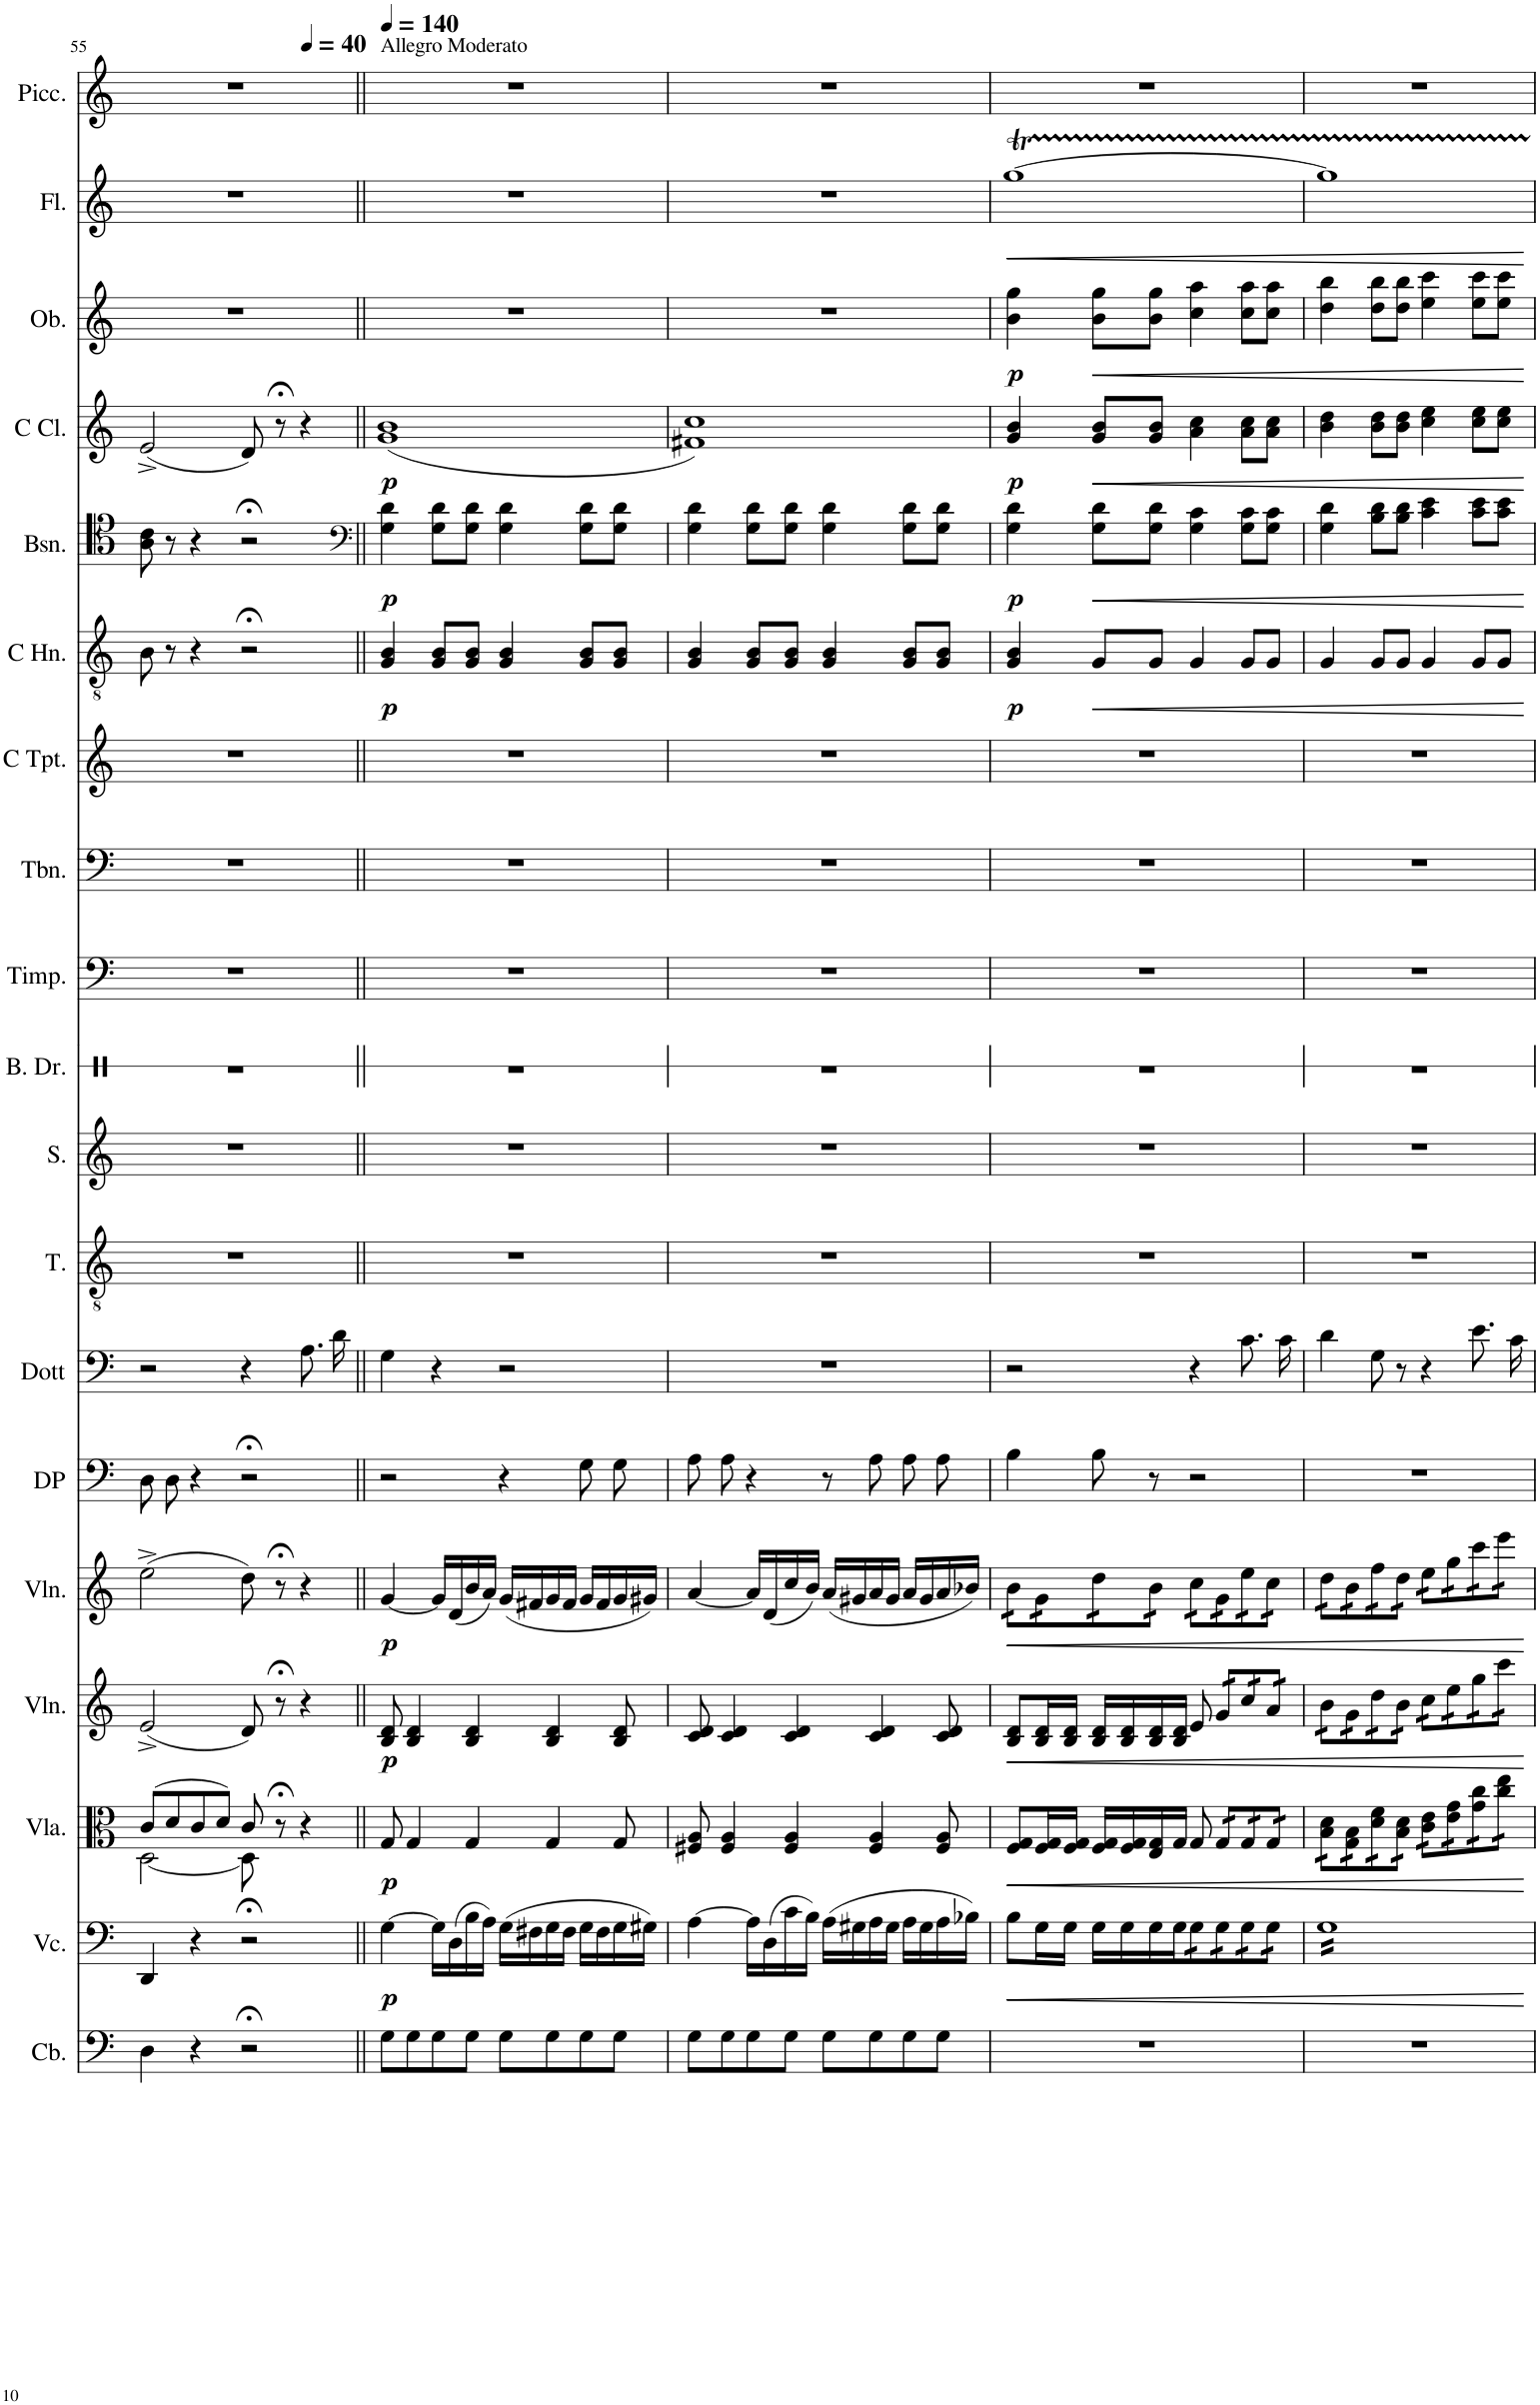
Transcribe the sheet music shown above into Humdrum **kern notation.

**kern	**kern	**dynam	**kern	**dynam	**kern	**dynam	**kern	**dynam	**kern	**kern	**kern	**kern	**kern	**kern	**kern	**kern	**kern	**dynam	**kern	**dynam	**kern	**dynam	**kern	**dynam	**kern	**dynam	**kern
*part19	*part18	*part18	*part17	*part17	*part16	*part16	*part15	*part15	*part14	*part13	*part12	*part11	*part10	*part9	*part8	*part7	*part6	*part6	*part5	*part5	*part4	*part4	*part3	*part3	*part2	*part2	*part1
*staff19	*staff18	*staff18	*staff17	*staff17	*staff16	*staff16	*staff15	*staff15	*staff14	*staff13	*staff12	*staff11	*staff10	*staff9	*staff8	*staff7	*staff6	*staff6	*staff5	*staff5	*staff4	*staff4	*staff3	*staff3	*staff2	*staff2	*staff1
*I"Contrabass	*I"Violoncello	*	*I"Viola	*	*I"Violin	*	*I"Violin	*	*I"Don Pasqule	*I"Dottore Malatesta	*I"Tenor	*I"Soprano	*I"Bass Drum	*I"Timpani	*I"Trombone	*I"C Trumpet	*I"Horn in C	*	*I"Bassoon	*	*I"C Clarinet	*	*I"Oboe	*	*I"Flute	*	*I"Piccolo
*I'Cb.	*I'Vc.	*	*I'Vla.	*	*I'Vln.	*	*I'Vln.	*	*I'DP	*I'Dott	*I'T.	*I'S.	*I'B. Dr.	*I'Timp.	*I'Tbn.	*I'C Tpt.	*	*	*I'Bsn.	*	*I'C Cl.	*	*I'Ob.	*	*I'Fl.	*	*I'Picc.
!!LO:PB:g=z
*clefF4	*clefF4	*	*clefC3	*	*clefG2	*	*clefG2	*	*clefF4	*clefF4	*clefGv2	*clefG2	*clefX	*clefF4	*clefF4	*clefG2	*clefGv2	*	*clefF4	*	*clefG2	*	*clefG2	*	*clefG2	*	*clefG2
*Trd7c12	*	*	*	*	*	*	*	*	*	*	*	*	*	*	*	*	*Trd7c12	*	*	*	*Trd1c2	*	*	*	*	*	*Trd-7c-12
*k[]	*k[]	*	*k[]	*	*k[]	*	*k[]	*	*k[]	*k[]	*k[]	*k[]	*k[]	*k[]	*k[]	*k[]	*k[]	*	*k[]	*	*k[]	*	*k[]	*	*k[]	*	*k[]
*M4/4	*M4/4	*	*M4/4	*	*M4/4	*	*M4/4	*	*M4/4	*M4/4	*M4/4	*M4/4	*M4/4	*M4/4	*M4/4	*M4/4	*M4/4	*	*M4/4	*	*M4/4	*	*M4/4	*	*M4/4	*	*M4/4
=55	=55	=55	=55	=55	=55	=55	=55	=55	=55	=55	=55	=55	=55	=55	=55	=55	=55	=55	=55	=55	=55	=55	=55	=55	=55	=55	=55
*	*	*	*^	*	*	*	*	*	*	*	*	*	*	*	*	*	*	*	*	*	*	*	*	*	*	*	*^
4D\	4DD/	.	(8c/L	[2D\	.	(2e^/	.	(2ee^\	.	8D\L	2r	1r	1r	1r	1r	1r	1r	8B\	.	8A\ 8c\	.	(2e^/	.	1r	.	1r	.	1r	2.ryy
.	.	.	8d/	.	.	.	.	.	.	8D\J	.	.	.	.	.	.	.	8r	.	8r	.	.	.	.	.	.	.	.	.
4r	4r	.	8c/	.	.	.	.	.	.	4r	.	.	.	.	.	.	.	4r	.	4r	.	.	.	.	.	.	.	.	.
.	.	.	8d/J)	.	.	.	.	.	.	.	.	.	.	.	.	.	.	.	.	.	.	.	.	.	.	.	.	.	.
2r;<	2r;<	.	8c/	8D\]	.	8d/)	.	8dd\)	.	2r;<	4r	.	.	.	.	.	.	2r;<	.	2r;<	.	8d/)	.	.	.	.	.	.	.
.	.	.	8r;<	4.ryy	.	8r;<	.	8r;<	.	.	.	.	.	.	.	.	.	.	.	.	.	8r;<	.	.	.	.	.	.	.
*	*	*	*	*	*	*	*	*	*	*	*	*	*	*	*	*	*	*	*	*	*	*	*	*	*	*	*	*MM40	*
.	.	.	4r	.	.	4r	.	4r	.	.	8.A\L	.	.	.	.	.	.	.	.	.	.	4r	.	.	.	.	.	.	4ryy
.	.	.	.	.	.	.	.	.	.	.	16d\Jk	.	.	.	.	.	.	.	.	.	.	.	.	.	.	.	.	.	.
*	*	*	*v	*v	*	*	*	*	*	*	*	*	*	*	*	*	*	*	*	*	*	*	*	*	*	*	*	*v	*v
=56||	=56||	=56||	=56||	=56||	=56||	=56||	=56||	=56||	=56||	=56||	=56||	=56||	=56||	=56||	=56||	=56||	=56||	=56||	=56||	=56||	=56||	=56||	=56||	=56||	=56||	=56||	=56||
*	*	*	*	*	*	*	*	*	*	*	*	*	*	*	*	*	*	*	*clefF4	*	*	*	*	*	*	*	*
*	*	*	*	*	*	*	*	*	*	*	*	*	*	*	*	*	*	*	*	*	*	*	*	*	*	*	*MM140
*	*	*	*	*	*	*	*	*	*	*	*	*	*	*	*	*	*	*	*	*	*	*	*	*	*	*	*^
!	!	!	!	!	!	!	!	!	!	!	!	!	!	!	!	!	!	!	!	!	!	!	!	!	!	!	!LO:TX:a:t=Allegro Moderato	!
!	!	!LO:DY:b	!	!LO:DY:b	!	!LO:DY:b	!	!LO:DY:b	!	!	!	!	!	!	!	!	!	!LO:DY:b	!	!LO:DY:b	!	!LO:DY:b	!	!	!	!	!	!
*	*	*	*	*	*	*	*	*	*	*	*	*	*	*	*	*	*	*	*	*	*	*	*	*	*	*	*v	*v
8G\L	[4G\	p	8G/	p	8B/ 8d/	p	[4g/	p	2r	4G\	1r	1r	1r	1r	1r	1r	4G/ 4B/	p	4G\ 4d\	p	(1g 1b	p	1r	.	1r	.	1r
8G\	.	.	4G/	.	4B/ 4d/	.	.	.	.	.	.	.	.	.	.	.	.	.	.	.	.	.	.	.	.	.	.
8G\	16G\LL]	.	.	.	.	.	16g/LL]	.	.	4r	.	.	.	.	.	.	8G/ 8B/L	.	8G\ 8d\L	.	.	.	.	.	.	.	.
.	(16D\	.	.	.	.	.	(16d/	.	.	.	.	.	.	.	.	.	.	.	.	.	.	.	.	.	.	.	.
8G\J	16B\	.	4G/	.	4B/ 4d/	.	16b/	.	.	.	.	.	.	.	.	.	8G/ 8B/J	.	8G\ 8d\J	.	.	.	.	.	.	.	.
.	16A\JJ)	.	.	.	.	.	16a/JJ)	.	.	.	.	.	.	.	.	.	.	.	.	.	.	.	.	.	.	.	.
8G\L	(16G\LL	.	.	.	.	.	(16g/LL	.	4r	2r	.	.	.	.	.	.	4G/ 4B/	.	4G\ 4d\	.	.	.	.	.	.	.	.
.	16F#X\	.	.	.	.	.	16f#X/	.	.	.	.	.	.	.	.	.	.	.	.	.	.	.	.	.	.	.	.
8G\	16G\	.	4G/	.	4B/ 4d/	.	16g/	.	.	.	.	.	.	.	.	.	.	.	.	.	.	.	.	.	.	.	.
.	16F#\JJ	.	.	.	.	.	16f#/JJ	.	.	.	.	.	.	.	.	.	.	.	.	.	.	.	.	.	.	.	.
8G\	16G\LL	.	.	.	.	.	16g/LL	.	8G\L	.	.	.	.	.	.	.	8G/ 8B/L	.	8G\ 8d\L	.	.	.	.	.	.	.	.
.	16F#\	.	.	.	.	.	16f#/	.	.	.	.	.	.	.	.	.	.	.	.	.	.	.	.	.	.	.	.
8G\J	16G\	.	8G/	.	8B/ 8d/	.	16g/	.	8G\J	.	.	.	.	.	.	.	8G/ 8B/J	.	8G\ 8d\J	.	.	.	.	.	.	.	.
.	16G#X\JJ)	.	.	.	.	.	16g#X/JJ)	.	.	.	.	.	.	.	.	.	.	.	.	.	.	.	.	.	.	.	.
=57	=57	=57	=57	=57	=57	=57	=57	=57	=57	=57	=57	=57	=57	=57	=57	=57	=57	=57	=57	=57	=57	=57	=57	=57	=57	=57	=57
8G\L	[4A\	.	8F#X/ 8A/	.	8c/ 8d/	.	[4a/	.	8A\L	1r	1r	1r	1r	1r	1r	1r	4G/ 4B/	.	4G\ 4d\	.	1f#X 1cc)	.	1r	.	1r	.	1r
8G\	.	.	4F#/ 4A/	.	4c/ 4d/	.	.	.	8A\J	.	.	.	.	.	.	.	.	.	.	.	.	.	.	.	.	.	.
8G\	16A\LL]	.	.	.	.	.	16a/LL]	.	4r	.	.	.	.	.	.	.	8G/ 8B/L	.	8G\ 8d\L	.	.	.	.	.	.	.	.
.	(16D\	.	.	.	.	.	(16d/	.	.	.	.	.	.	.	.	.	.	.	.	.	.	.	.	.	.	.	.
8G\J	16c\	.	4F#/ 4A/	.	4c/ 4d/	.	16cc/	.	.	.	.	.	.	.	.	.	8G/ 8B/J	.	8G\ 8d\J	.	.	.	.	.	.	.	.
.	16B\JJ)	.	.	.	.	.	16b/JJ)	.	.	.	.	.	.	.	.	.	.	.	.	.	.	.	.	.	.	.	.
8G\L	(16A\LL	.	.	.	.	.	(16a/LL	.	8r	.	.	.	.	.	.	.	4G/ 4B/	.	4G\ 4d\	.	.	.	.	.	.	.	.
.	16G#X\	.	.	.	.	.	16g#X/	.	.	.	.	.	.	.	.	.	.	.	.	.	.	.	.	.	.	.	.
8G\	16A\	.	4F#/ 4A/	.	4c/ 4d/	.	16a/	.	8A\	.	.	.	.	.	.	.	.	.	.	.	.	.	.	.	.	.	.
.	16G#\JJ	.	.	.	.	.	16g#/JJ	.	.	.	.	.	.	.	.	.	.	.	.	.	.	.	.	.	.	.	.
8G\	16A\LL	.	.	.	.	.	16a/LL	.	8A\L	.	.	.	.	.	.	.	8G/ 8B/L	.	8G\ 8d\L	.	.	.	.	.	.	.	.
.	16G#\	.	.	.	.	.	16g#/	.	.	.	.	.	.	.	.	.	.	.	.	.	.	.	.	.	.	.	.
8G\J	16A\	.	8F#/ 8A/	.	8c/ 8d/	.	16a/	.	8A\J	.	.	.	.	.	.	.	8G/ 8B/J	.	8G\ 8d\J	.	.	.	.	.	.	.	.
.	16B-X\JJ)	.	.	.	.	.	16b-X/JJ)	.	.	.	.	.	.	.	.	.	.	.	.	.	.	.	.	.	.	.	.
=58	=58	=58	=58	=58	=58	=58	=58	=58	=58	=58	=58	=58	=58	=58	=58	=58	=58	=58	=58	=58	=58	=58	=58	=58	=58	=58	=58
!	!	!LO:HP:b	!	!LO:HP:b	!	!LO:HP:b	!	!LO:HP:b	!	!	!	!	!	!	!	!	!	!LO:DY:b	!	!LO:DY:b	!	!LO:DY:b	!	!LO:DY:b	!	!LO:HP:b	!
*	*	*	*	*	*	*	*tremolo	*	*	*	*	*	*	*	*	*	*	*	*	*	*	*	*	*	*	*	*
1r	8B\L	<	8F/ 8G/L	<	8B/ 8d/L	<	16b\LL	<	4B\	2r	1r	1r	1r	1r	1r	1r	4G/ 4B/	p	4G\ 4d\	p	4g/ 4b/	p	4b\ 4gg\	p	[1ggT	<	1r
.	.	.	.	.	.	.	16b\	.	.	.	.	.	.	.	.	.	.	.	.	.	.	.	.	.	.	.	.
.	16G\L	.	16F/ 16G/L	.	16B/ 16d/L	.	16g\	.	.	.	.	.	.	.	.	.	.	.	.	.	.	.	.	.	.	.	.
.	16G\JJ	.	16F/ 16G/JJ	.	16B/ 16d/JJ	.	16g\	.	.	.	.	.	.	.	.	.	.	.	.	.	.	.	.	.	.	.	.
!	!	!	!	!	!	!	!	!	!	!	!	!	!	!	!	!	!	!LO:HP:b	!	!LO:HP:b	!	!LO:HP:b	!	!LO:HP:b	!	!	!
.	16G\LL	.	16F/ 16G/LL	.	16B/ 16d/LL	.	16dd\	.	8B\	.	.	.	.	.	.	.	8G/L	<	8G\ 8d\L	<	8g/ 8b/L	<	8b\ 8gg\L	<	.	.	.
.	16G\	.	16F/ 16G/	.	16B/ 16d/	.	16dd\	.	.	.	.	.	.	.	.	.	.	.	.	.	.	.	.	.	.	.	.
.	16G\	.	16E/ 16G/	.	16B/ 16d/	.	16b\	.	8r	.	.	.	.	.	.	.	8G/J	.	8G\ 8d\J	.	8g/ 8b/J	.	8b\ 8gg\J	.	.	.	.
.	16G\J	.	16G/JJ	.	16B/ 16d/JJ	.	16b\JJ	.	.	.	.	.	.	.	.	.	.	.	.	.	.	.	.	.	.	.	.
*	*tremolo	*	*	*	*	*	*	*	*	*	*	*	*	*	*	*	*	*	*	*	*	*	*	*	*	*	*
.	16G\	.	8G/	.	8e/	.	16cc\LL	.	2r	4r	.	.	.	.	.	.	4G/	.	4G\ 4c\	.	4a\ 4cc\	.	4cc\ 4aa\	.	.	.	.
.	16G\	.	.	.	.	.	16cc\	.	.	.	.	.	.	.	.	.	.	.	.	.	.	.	.	.	.	.	.
*	*	*	*tremolo	*	*	*	*	*	*	*	*	*	*	*	*	*	*	*	*	*	*	*	*	*	*	*	*
*	*	*	*	*	*tremolo	*	*	*	*	*	*	*	*	*	*	*	*	*	*	*	*	*	*	*	*	*	*
.	16G\	.	16G/LL	.	16g/LL	.	16g\	.	.	.	.	.	.	.	.	.	.	.	.	.	.	.	.	.	.	.	.
.	16G\	.	16G/	.	16g/	.	16g\	.	.	.	.	.	.	.	.	.	.	.	.	.	.	.	.	.	.	.	.
.	16G\	.	16G/	.	16cc/	.	16ee\	.	.	8.c\L	.	.	.	.	.	.	8G/L	.	8G\ 8c\L	.	8a\ 8cc\L	.	8cc\ 8aa\L	.	.	.	.
.	16G\	.	16G/	.	16cc/	.	16ee\	.	.	.	.	.	.	.	.	.	.	.	.	.	.	.	.	.	.	.	.
.	16G\	.	16G/	.	16a/	.	16cc\	.	.	.	.	.	.	.	.	.	8G/J	.	8G\ 8c\J	.	8a\ 8cc\J	.	8cc\ 8aa\J	.	.	.	.
.	16G\JJ	.	16G/JJ	.	16a/JJ	.	16cc\JJ	.	.	16c\Jk	.	.	.	.	.	.	.	.	.	.	.	.	.	.	.	.	.
=59	=59	=59	=59	=59	=59	=59	=59	=59	=59	=59	=59	=59	=59	=59	=59	=59	=59	=59	=59	=59	=59	=59	=59	=59	=59	=59	=59
1r	16GLL	.	16B\ 16d\LL	.	16b\LL	.	16dd\LL	.	1r	4d\	1r	1r	1r	1r	1r	1r	4G/	.	4G\ 4d\	.	4b\ 4dd\	.	4dd\ 4bb\	.	1ggTTT]	.	1r
.	16G	.	16B\ 16d\	.	16b\	.	16dd\	.	.	.	.	.	.	.	.	.	.	.	.	.	.	.	.	.	.	.	.
.	16G	.	16G\ 16B\	.	16g\	.	16b\	.	.	.	.	.	.	.	.	.	.	.	.	.	.	.	.	.	.	.	.
.	16G	.	16G\ 16B\	.	16g\	.	16b\	.	.	.	.	.	.	.	.	.	.	.	.	.	.	.	.	.	.	.	.
.	16G	.	16d\ 16f\	.	16dd\	.	16ff\	.	.	8G\	.	.	.	.	.	.	8G/L	.	8B\ 8d\L	.	8b\ 8dd\L	.	8dd\ 8bb\L	.	.	.	.
.	16G	.	16d\ 16f\	.	16dd\	.	16ff\	.	.	.	.	.	.	.	.	.	.	.	.	.	.	.	.	.	.	.	.
.	16G	.	16B\ 16d\	.	16b\	.	16dd\	.	.	8r	.	.	.	.	.	.	8G/J	.	8B\ 8d\J	.	8b\ 8dd\J	.	8dd\ 8bb\J	.	.	.	.
.	16G	.	16B\ 16d\JJ	.	16b\JJ	.	16dd\JJ	.	.	.	.	.	.	.	.	.	.	.	.	.	.	.	.	.	.	.	.
.	16G	.	16c\ 16e\LL	.	16cc\LL	.	16ee\LL	.	.	4r	.	.	.	.	.	.	4G/	.	4c\ 4e\	.	4cc\ 4ee\	.	4ee\ 4ccc\	.	.	.	.
.	16G	.	16c\ 16e\	.	16cc\	.	16ee\	.	.	.	.	.	.	.	.	.	.	.	.	.	.	.	.	.	.	.	.
.	16G	.	16e\ 16g\	.	16ee\	.	16gg\	.	.	.	.	.	.	.	.	.	.	.	.	.	.	.	.	.	.	.	.
.	16G	.	16e\ 16g\	.	16ee\	.	16gg\	.	.	.	.	.	.	.	.	.	.	.	.	.	.	.	.	.	.	.	.
.	16G	.	16g\ 16cc\	.	16gg\	.	16ccc\	.	.	8.e\L	.	.	.	.	.	.	8G/L	.	8c\ 8e\L	.	8cc\ 8ee\L	.	8ee\ 8ccc\L	.	.	.	.
.	16G	.	16g\ 16cc\	.	16gg\	.	16ccc\	.	.	.	.	.	.	.	.	.	.	.	.	.	.	.	.	.	.	.	.
.	16G	.	16cc\ 16ee\	.	16ccc\	.	16eee\	.	.	.	.	.	.	.	.	.	8G/J	.	8c\ 8e\J	.	8cc\ 8ee\J	.	8ee\ 8ccc\J	.	.	.	.
.	16GJJ	.	16cc\ 16ee\JJ	.	16ccc\JJ	.	16eee\JJ	.	.	16c\Jk	.	.	.	.	.	.	.	.	.	.	.	.	.	.	.	.	.
*	*	*	*	*	*	*	*Xtremolo	*	*	*	*	*	*	*	*	*	*	*	*	*	*	*	*	*	*	*	*
*	*	*	*	*	*Xtremolo	*	*	*	*	*	*	*	*	*	*	*	*	*	*	*	*	*	*	*	*	*	*
*	*	*	*Xtremolo	*	*	*	*	*	*	*	*	*	*	*	*	*	*	*	*	*	*	*	*	*	*	*	*
*	*Xtremolo	*	*	*	*	*	*	*	*	*	*	*	*	*	*	*	*	*	*	*	*	*	*	*	*	*	*
.	.	[	.	[	.	[	.	[	.	.	.	.	.	.	.	.	.	[	.	[	.	[	.	[	.	[	.
=	=	=	=	=	=	=	=	=	=	=	=	=	=	=	=	=	=	=	=	=	=	=	=	=	=	=	=
*-	*-	*-	*-	*-	*-	*-	*-	*-	*-	*-	*-	*-	*-	*-	*-	*-	*-	*-	*-	*-	*-	*-	*-	*-	*-	*-	*-
